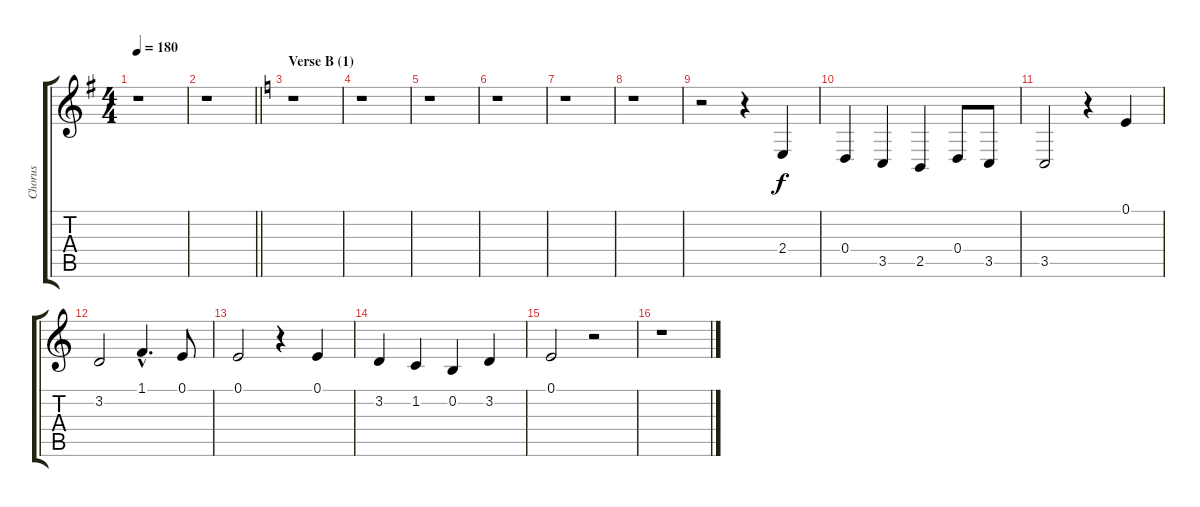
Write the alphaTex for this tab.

\track ("Chorus" "Chorus") {instrument sopranosax}
\staff {score tabs}
\tuning (E4 B3 G3 D3 A2 E2) {hide}
\ts (4 4)
\tempo 180
\clef g2
\ks g
r.1{dy f} |
\barLineRight lightlight
r.1 |
\section ("" "Verse B (1)")
\ks c
r.1 |
r.1 |
r.1 |
r.1 |
r.1 |
r.1 |
r.2 r.4 2.4.4 |
0.4.4 3.5.4 2.5.4 0.4.8 3.5.8 |
3.5.2 r.4 0.1.4 |
3.2.2 1.1{hac}.4{d} 0.1.8 |
0.1.2 r.4 0.1.4 |
3.2.4 1.2.4 0.2.4 3.2.4 |
0.1.2 r.2 |
r.1
